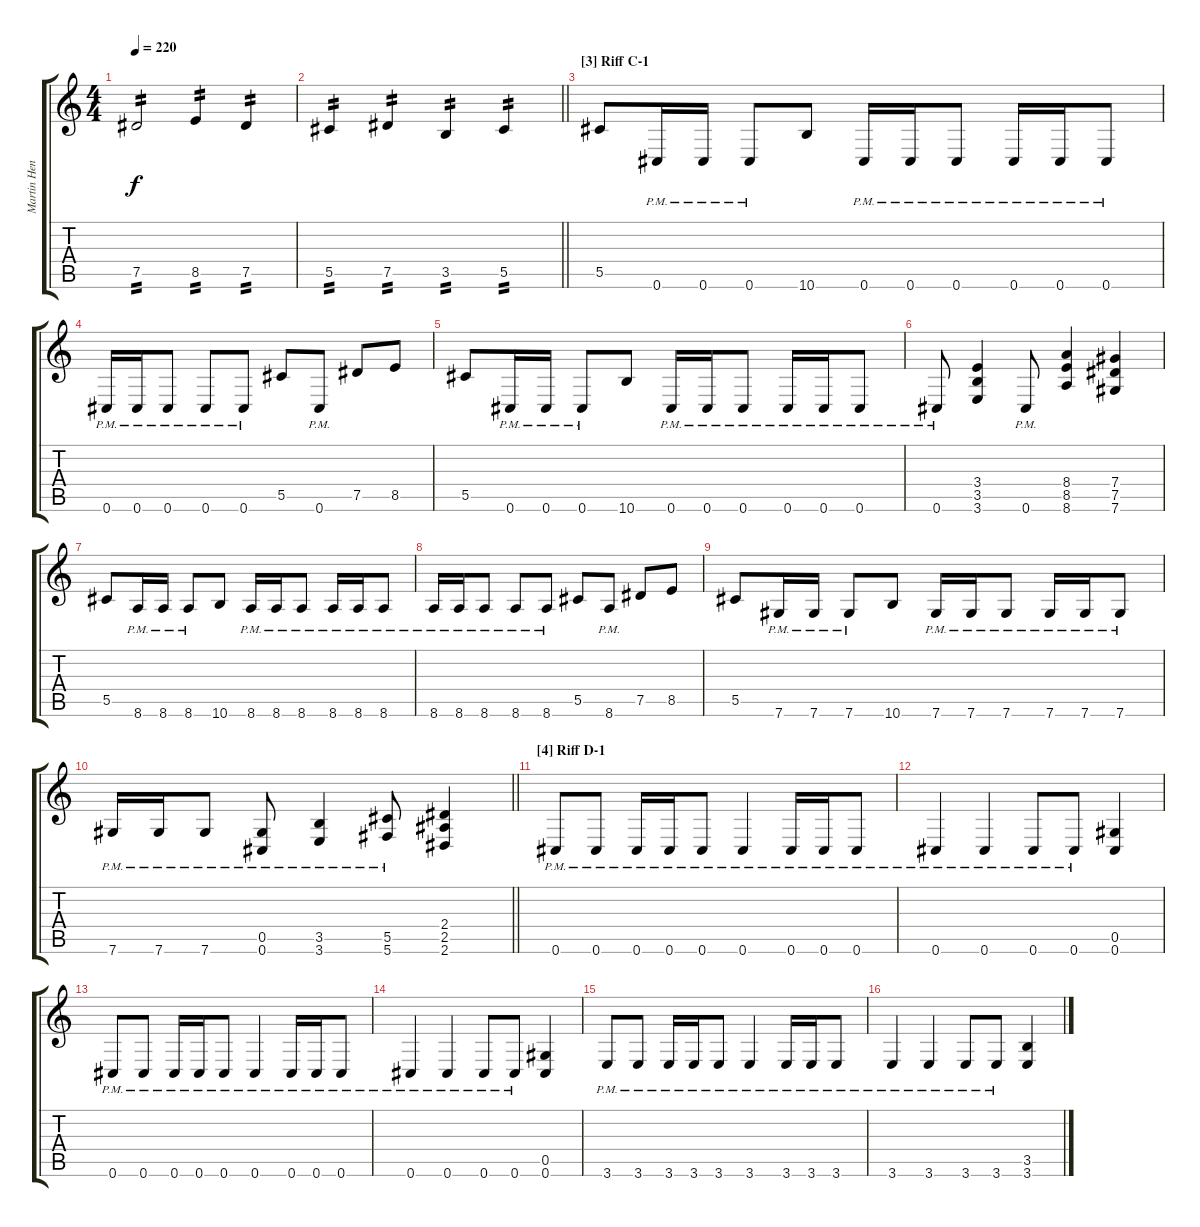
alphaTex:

\track ("Martin Henriksson" "Martin Hen") {instrument overdrivenguitar}
\staff {score tabs}
\tuning (Eb4 Bb3 Gb3 Db3 Ab2 Db2) {hide}
\ts (4 4)
\tempo 220
\clef g2
\ks c
7.5.2{tp 2 dy f} 8.5.4{tp 2} 7.5.4{tp 2} |
\barLineRight lightlight
5.5.4{tp 2} 7.5.4{tp 2} 3.5.4{tp 2} 5.5.4{tp 2} |
\section ("" "[3] Riff C-1")
5.5.8 0.6{pm}.16 0.6{pm}.16 0.6{pm}.8 10.6.8 0.6{pm}.16 0.6{pm}.16 0.6{pm}.8 0.6{pm}.16 0.6{pm}.16 0.6{pm}.8 |
0.6{pm}.16 0.6{pm}.16 0.6{pm}.8 0.6{pm}.8 0.6{pm}.8 5.5.8 0.6{pm}.8 7.5.8 8.5.8 |
5.5.8 0.6{pm}.16 0.6{pm}.16 0.6{pm}.8 10.6.8 0.6{pm}.16 0.6{pm}.16 0.6{pm}.8 0.6{pm}.16 0.6{pm}.16 0.6{pm}.8 |
0.6{pm}.8 (3.4 3.5 3.6).4 0.6{pm}.8 (8.4 8.5 8.6).4 (7.4 7.5 7.6).4 |
5.5.8 8.6{pm}.16 8.6{pm}.16 8.6{pm}.8 10.6.8 8.6{pm}.16 8.6{pm}.16 8.6{pm}.8 8.6{pm}.16 8.6{pm}.16 8.6{pm}.8 |
8.6{pm}.16 8.6{pm}.16 8.6{pm}.8 8.6{pm}.8 8.6{pm}.8 5.5.8 8.6{pm}.8 7.5.8 8.5.8 |
5.5.8 7.6{pm}.16 7.6{pm}.16 7.6{pm}.8 10.6.8 7.6{pm}.16 7.6{pm}.16 7.6{pm}.8 7.6{pm}.16 7.6{pm}.16 7.6{pm}.8 |
\barLineRight lightlight
7.6{pm}.16 7.6{pm}.16 7.6{pm}.8 (0.5{pm} 0.6{pm}).8 (3.5{pm} 3.6{pm}).4 (5.5{pm} 5.6{pm}).8 (2.4 2.5 2.6).4 |
\section ("" "[4] Riff D-1")
0.6{pm}.8 0.6{pm}.8 0.6{pm}.16 0.6{pm}.16 0.6{pm}.8 0.6{pm}.4 0.6{pm}.16 0.6{pm}.16 0.6{pm}.8 |
0.6{pm}.4 0.6{pm}.4 0.6{pm}.8 0.6{pm}.8 (0.5 0.6).4 |
0.6{pm}.8 0.6{pm}.8 0.6{pm}.16 0.6{pm}.16 0.6{pm}.8 0.6{pm}.4 0.6{pm}.16 0.6{pm}.16 0.6{pm}.8 |
0.6{pm}.4 0.6{pm}.4 0.6{pm}.8 0.6{pm}.8 (0.5 0.6).4 |
3.6{pm}.8 3.6{pm}.8 3.6{pm}.16 3.6{pm}.16 3.6{pm}.8 3.6{pm}.4 3.6{pm}.16 3.6{pm}.16 3.6{pm}.8 |
3.6{pm}.4 3.6{pm}.4 3.6{pm}.8 3.6{pm}.8 (3.5 3.6).4
